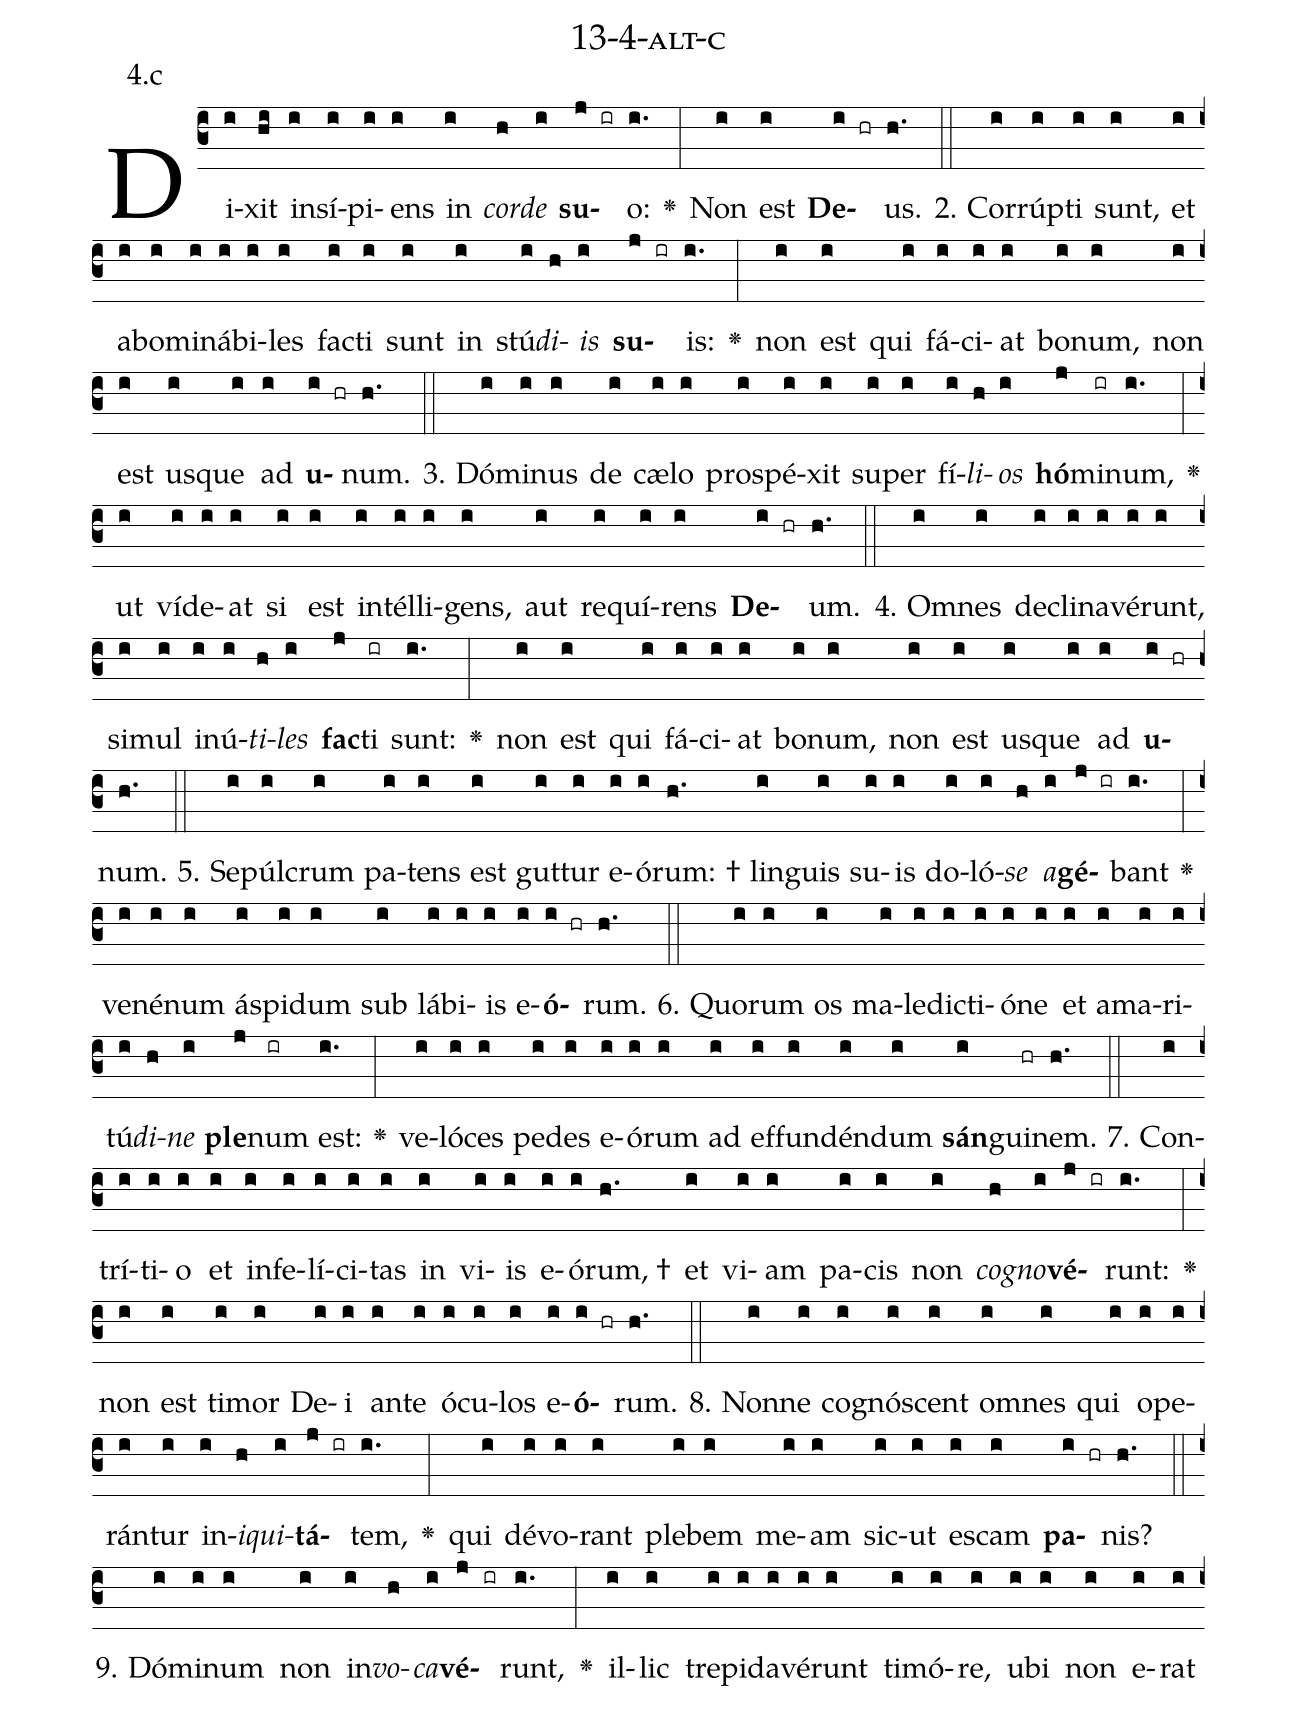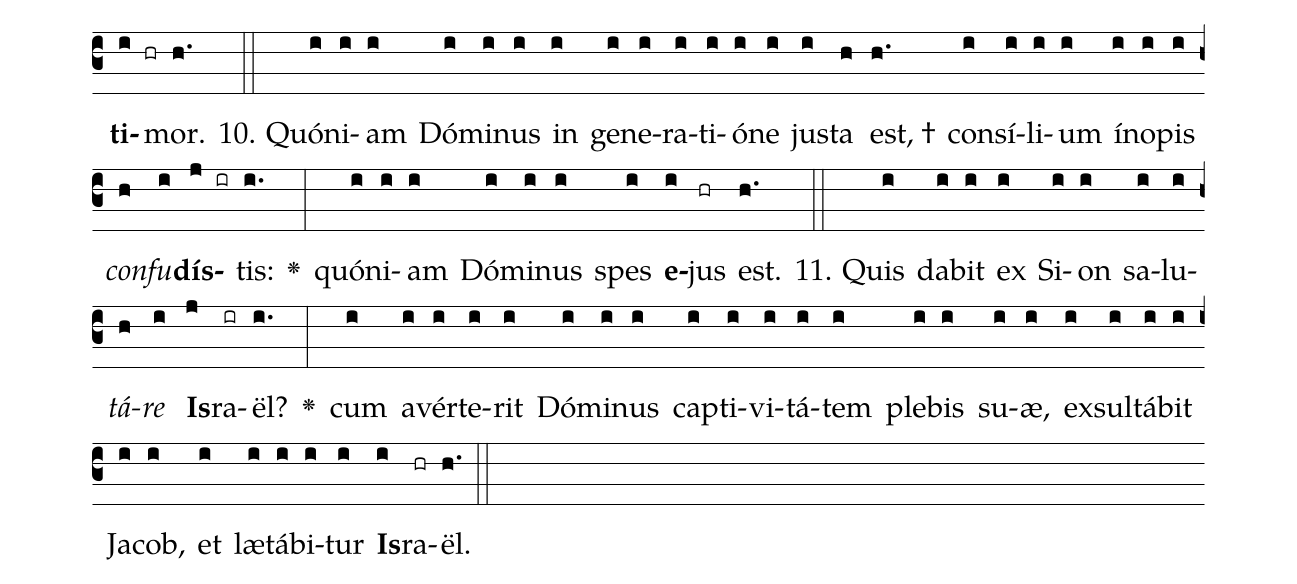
name: 13-4-alt-c;
annotation: 4.c;
%%
(c3)Di(i)xit(hi) in(i)sí(i)pi(i)ens(i) in(i) <i>cor</i>(h)<i>de</i>(i) <b>su</b>(j ir)o:(i.) <v>\greheightstar</v>(:) Non(i) est(i) <b>De</b>(i hr)us.(h.) (::)
2. Cor(i)rúp(i)ti(i) sunt,(i) et(i) ab(i)o(i)mi(i)ná(i)bi(i)les(i) fac(i)ti(i) sunt(i) in(i) stú(i)<i>di</i>(h)<i>is</i>(i) <b>su</b>(j ir)is:(i.) <v>\greheightstar</v>(:) non(i) est(i) qui(i) fá(i)ci(i)at(i) bo(i)num,(i) non(i) est(i) us(i)que(i) ad(i) <b>u</b>(i hr)num.(h.) (::)
3. Dó(i)mi(i)nus(i) de(i) cæ(i)lo(i) pro(i)spé(i)xit(i) su(i)per(i) fí(i)<i>li</i>(h)<i>os</i>(i) <b>hó</b>(j)mi(ir)num,(i.) <v>\greheightstar</v>(:) ut(i) ví(i)de(i)at(i) si(i) est(i) in(i)tél(i)li(i)gens,(i) aut(i) re(i)quí(i)rens(i) <b>De</b>(i hr)um.(h.) (::)
4. Om(i)nes(i) de(i)cli(i)na(i)vé(i)runt,(i) si(i)mul(i) in(i)ú(i)<i>ti</i>(h)<i>les</i>(i) <b>fac</b>(j)ti(ir) sunt:(i.) <v>\greheightstar</v>(:) non(i) est(i) qui(i) fá(i)ci(i)at(i) bo(i)num,(i) non(i) est(i) us(i)que(i) ad(i) <b>u</b>(i hr)num.(h.) (::)
5. Se(i)púl(i)crum(i) pa(i)tens(i) est(i) gut(i)tur(i) e(i)ó(i)rum: †(h.) lin(i)guis(i) su(i)is(i) do(i)ló(i)<i>se</i>(h) <i>a</i>(i)<b>gé</b>(j ir)bant(i.) <v>\greheightstar</v>(:) ve(i)né(i)num(i) ás(i)pi(i)dum(i) sub(i) lá(i)bi(i)is(i) e(i)<b>ó</b>(i hr)rum.(h.) (::)
6. Quo(i)rum(i) os(i) ma(i)le(i)dic(i)ti(i)ó(i)ne(i) et(i) a(i)ma(i)ri(i)tú(i)<i>di</i>(h)<i>ne</i>(i) <b>ple</b>(j)num(ir) est:(i.) <v>\greheightstar</v>(:) ve(i)ló(i)ces(i) pe(i)des(i) e(i)ó(i)rum(i) ad(i) ef(i)fun(i)dén(i)dum(i) <b>sán</b>(i)gui(hr)nem.(h.) (::)
7. Con(i)trí(i)ti(i)o(i) et(i) in(i)fe(i)lí(i)ci(i)tas(i) in(i) vi(i)is(i) e(i)ó(i)rum, †(h.) et(i) vi(i)am(i) pa(i)cis(i) non(i) <i>co</i>(h)<i>gno</i>(i)<b>vé</b>(j ir)runt:(i.) <v>\greheightstar</v>(:) non(i) est(i) ti(i)mor(i) De(i)i(i) an(i)te(i) ó(i)cu(i)los(i) e(i)<b>ó</b>(i hr)rum.(h.) (::)
8. Non(i)ne(i) co(i)gnó(i)scent(i) om(i)nes(i) qui(i) o(i)pe(i)rán(i)tur(i) in(i)<i>i</i>(h)<i>qui</i>(i)<b>tá</b>(j ir)tem,(i.) <v>\greheightstar</v>(:) qui(i) dé(i)vo(i)rant(i) ple(i)bem(i) me(i)am(i) sic(i)ut(i) es(i)cam(i) <b>pa</b>(i hr)nis?(h.) (::)
9. Dó(i)mi(i)num(i) non(i) in(i)<i>vo</i>(h)<i>ca</i>(i)<b>vé</b>(j ir)runt,(i.) <v>\greheightstar</v>(:) il(i)lic(i) tre(i)pi(i)da(i)vé(i)runt(i) ti(i)mó(i)re,(i) u(i)bi(i) non(i) e(i)rat(i) <b>ti</b>(i hr)mor.(h.) (::)
10. Quón(i)i(i)am(i) Dó(i)mi(i)nus(i) in(i) ge(i)ne(i)ra(i)ti(i)ó(i)ne(i) jus(i)ta(h) est, †(h.) con(i)sí(i)li(i)um(i) ín(i)o(i)pis(i) <i>con</i>(h)<i>fu</i>(i)<b>dís</b>(j ir)tis:(i.) <v>\greheightstar</v>(:) quón(i)i(i)am(i) Dó(i)mi(i)nus(i) spes(i) <b>e</b>(i)jus(hr) est.(h.) (::)
11. Quis(i) da(i)bit(i) ex(i) Si(i)on(i) sa(i)lu(i)<i>tá</i>(h)<i>re</i>(i) <b>Is</b>(j)ra(ir)ël?(i.) <v>\greheightstar</v>(:) cum(i) a(i)vér(i)te(i)rit(i) Dó(i)mi(i)nus(i) cap(i)ti(i)vi(i)tá(i)tem(i) ple(i)bis(i) su(i)æ,(i) ex(i)sul(i)tá(i)bit(i) Ja(i)cob,(i) et(i) læ(i)tá(i)bi(i)tur(i) <b>Is</b>(i)ra(hr)ël.(h.) (::)
